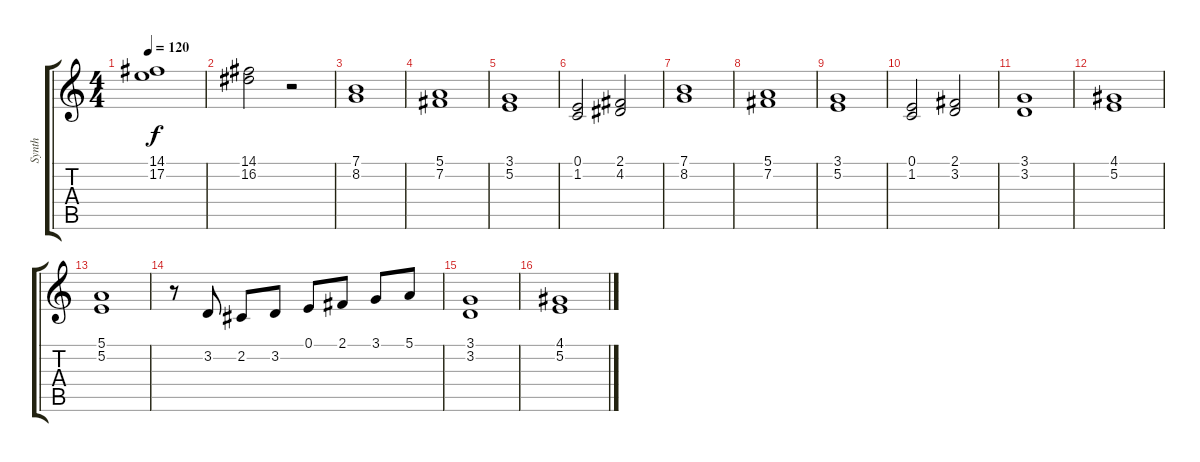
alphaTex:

\track ("Synth" "Synth") {instrument stringensemble1}
\staff {score tabs}
\tuning (E4 B3 G3 D3 A2 E2) {hide}
\ts (4 4)
\tempo 120
\clef g2
\ks c
(14.1 17.2).1{dy f} |
(14.1 16.2).2 r.2 |
(7.1 8.2).1 |
(5.1 7.2).1 |
(3.1 5.2).1 |
(0.1 1.2).2 (2.1 4.2).2 |
(7.1 8.2).1 |
(5.1 7.2).1 |
(3.1 5.2).1 |
(0.1 1.2).2 (2.1 3.2).2 |
(3.1 3.2).1 |
(4.1 5.2).1 |
(5.1 5.2).1 |
r.8 3.2.8 2.2.8 3.2.8 0.1.8 2.1.8 3.1.8 5.1.8 |
(3.1 3.2).1 |
(4.1 5.2).1
